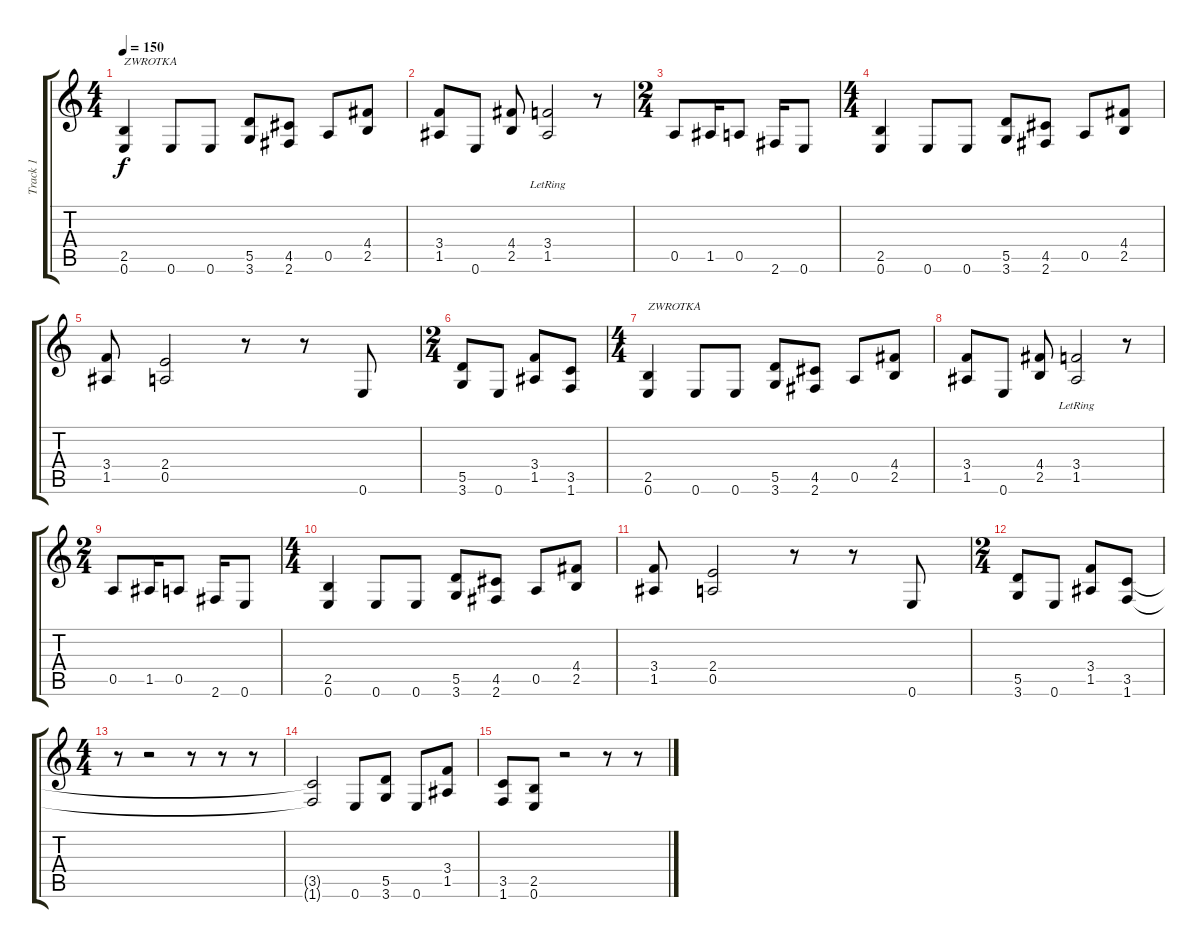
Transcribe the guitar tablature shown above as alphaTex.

\track ("Track 1" "Track 1") {instrument distortionguitar}
\staff {score tabs}
\tuning (E4 B3 G3 D3 A2 E2) {hide}
\ts (4 4)
\tempo 150
\clef g2
\ks c
(2.5 0.6).4{txt "ZWROTKA" dy f} 0.6.8 0.6.8 (5.5 3.6).8 (4.5 2.6).8 0.5.8 (4.4 2.5).8 |
(3.4 1.5).8 0.6.8 (4.4 2.5).8 (3.4{lr} 1.5{lr}).2 r.8 |
\ts (2 4)
0.5.8 1.5.16 0.5.8 2.6.16 0.6.8 |
\ts (4 4)
(2.5 0.6).4 0.6.8 0.6.8 (5.5 3.6).8 (4.5 2.6).8 0.5.8 (4.4 2.5).8 |
(3.4 1.5).8 (2.4 0.5).2 r.8 r.8 0.6.8 |
\ts (2 4)
(5.5 3.6).8 0.6.8 (3.4 1.5).8 (3.5 1.6).8 |
\ts (4 4)
(2.5 0.6).4{txt "ZWROTKA"} 0.6.8 0.6.8 (5.5 3.6).8 (4.5 2.6).8 0.5.8 (4.4 2.5).8 |
(3.4 1.5).8 0.6.8 (4.4 2.5).8 (3.4{lr} 1.5{lr}).2 r.8 |
\ts (2 4)
0.5.8 1.5.16 0.5.8 2.6.16 0.6.8 |
\ts (4 4)
(2.5 0.6).4 0.6.8 0.6.8 (5.5 3.6).8 (4.5 2.6).8 0.5.8 (4.4 2.5).8 |
(3.4 1.5).8 (2.4 0.5).2 r.8 r.8 0.6.8 |
\ts (2 4)
(5.5 3.6).8 0.6.8 (3.4 1.5).8 (3.5 1.6).8 |
\ts (4 4)
r.8 r.2 r.8 r.8 r.8 |
(3.5{t} 1.6{t}).2 0.6.8 (5.5 3.6).8 0.6.8 (3.4 1.5).8 |
(3.5 1.6).8 (2.5 0.6).8 r.2 r.8 r.8
